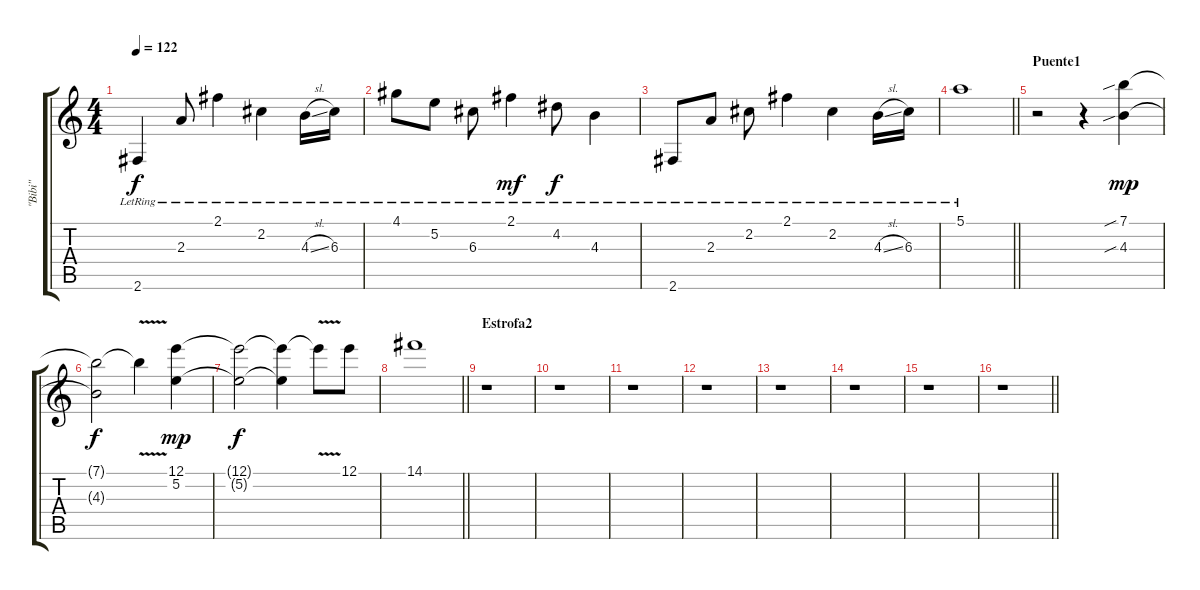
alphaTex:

\track ("\"Bibi\"" "\"Bibi\"") {instrument electricguitarclean}
\staff {score tabs}
\tuning (E4 B3 G3 D3 A2 E2) {hide}
\ts (4 4)
\tempo 122
\clef g2
\ks c
2.6{lr}.4{dy f} 2.3{lr}.8 2.1{lr}.4 2.2{lr}.4 4.3{sl lr}.16 6.3{lr}.16 |
4.1{lr}.8 5.2{lr}.8 6.3{lr}.8 2.1{lr}.4{dy mf} 4.2{lr}.8{dy f} 4.3{lr}.4 |
2.6{lr}.8 2.3{lr}.8 2.2{lr}.8 2.1{lr}.4 2.2{lr}.4 4.3{sl lr}.16 6.3{lr}.16 |
\barLineRight lightlight
5.1{lr}.1 |
\section ("" "Puente1")
r.2{volume 11 instrument pad8sweep} r.4 (7.1{sib} 4.3{sib}).4{dy mp} |
(7.1{t} 4.3{t}).2{dy f} 7.1{v t}.4 (12.1 5.2).4{dy mp} |
(12.1{t} 5.2{t}).2{dy f} (12.1{t} 5.2{t}).4 12.1{v t}.8 12.1.8 |
\barLineRight lightlight
14.1.1 |
\section ("" "Estrofa2")
r.1 |
r.1 |
r.1 |
r.1 |
r.1 |
r.1 |
r.1 |
\barLineRight lightlight
r.1
